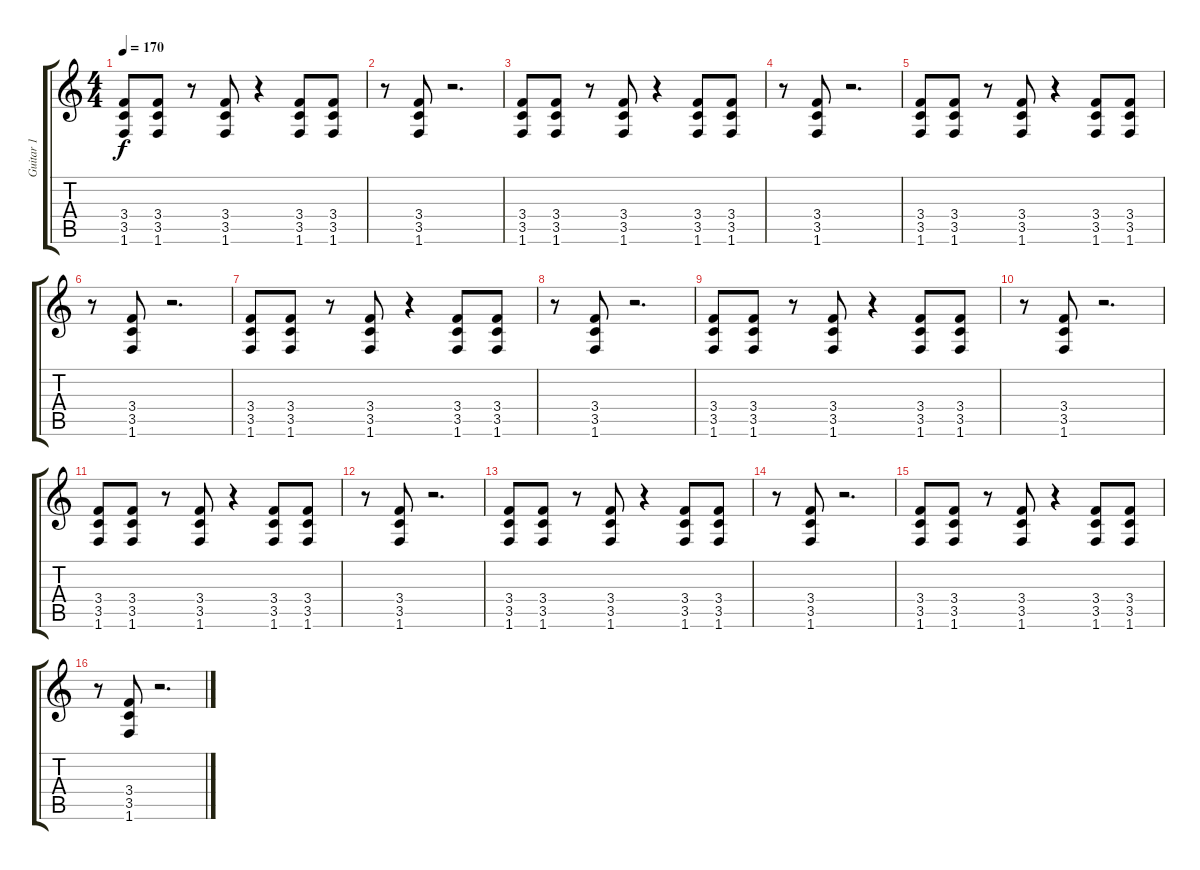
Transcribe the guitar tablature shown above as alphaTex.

\track ("Guitar 1" "Guitar 1") {instrument overdrivenguitar}
\staff {score tabs}
\tuning (E4 B3 G3 D3 A2 E2) {hide}
\ts (4 4)
\tempo 170
\clef g2
\ks c
(3.4 3.5 1.6).8{dy f} (3.4 3.5 1.6).8 r.8 (3.4 3.5 1.6).8 r.4 (3.4 3.5 1.6).8 (3.4 3.5 1.6).8 |
r.8 (3.4 3.5 1.6).8 r.2{d} |
(3.4 3.5 1.6).8 (3.4 3.5 1.6).8 r.8 (3.4 3.5 1.6).8 r.4 (3.4 3.5 1.6).8 (3.4 3.5 1.6).8 |
r.8 (3.4 3.5 1.6).8 r.2{d} |
(3.4 3.5 1.6).8 (3.4 3.5 1.6).8 r.8 (3.4 3.5 1.6).8 r.4 (3.4 3.5 1.6).8 (3.4 3.5 1.6).8 |
r.8 (3.4 3.5 1.6).8 r.2{d} |
(3.4 3.5 1.6).8 (3.4 3.5 1.6).8 r.8 (3.4 3.5 1.6).8 r.4 (3.4 3.5 1.6).8 (3.4 3.5 1.6).8 |
r.8 (3.4 3.5 1.6).8 r.2{d} |
(3.4 3.5 1.6).8 (3.4 3.5 1.6).8 r.8 (3.4 3.5 1.6).8 r.4 (3.4 3.5 1.6).8 (3.4 3.5 1.6).8 |
r.8 (3.4 3.5 1.6).8 r.2{d} |
(3.4 3.5 1.6).8 (3.4 3.5 1.6).8 r.8 (3.4 3.5 1.6).8 r.4 (3.4 3.5 1.6).8 (3.4 3.5 1.6).8 |
r.8 (3.4 3.5 1.6).8 r.2{d} |
(3.4 3.5 1.6).8 (3.4 3.5 1.6).8 r.8 (3.4 3.5 1.6).8 r.4 (3.4 3.5 1.6).8 (3.4 3.5 1.6).8 |
r.8 (3.4 3.5 1.6).8 r.2{d} |
(3.4 3.5 1.6).8 (3.4 3.5 1.6).8 r.8 (3.4 3.5 1.6).8 r.4 (3.4 3.5 1.6).8 (3.4 3.5 1.6).8 |
r.8 (3.4 3.5 1.6).8 r.2{d}
